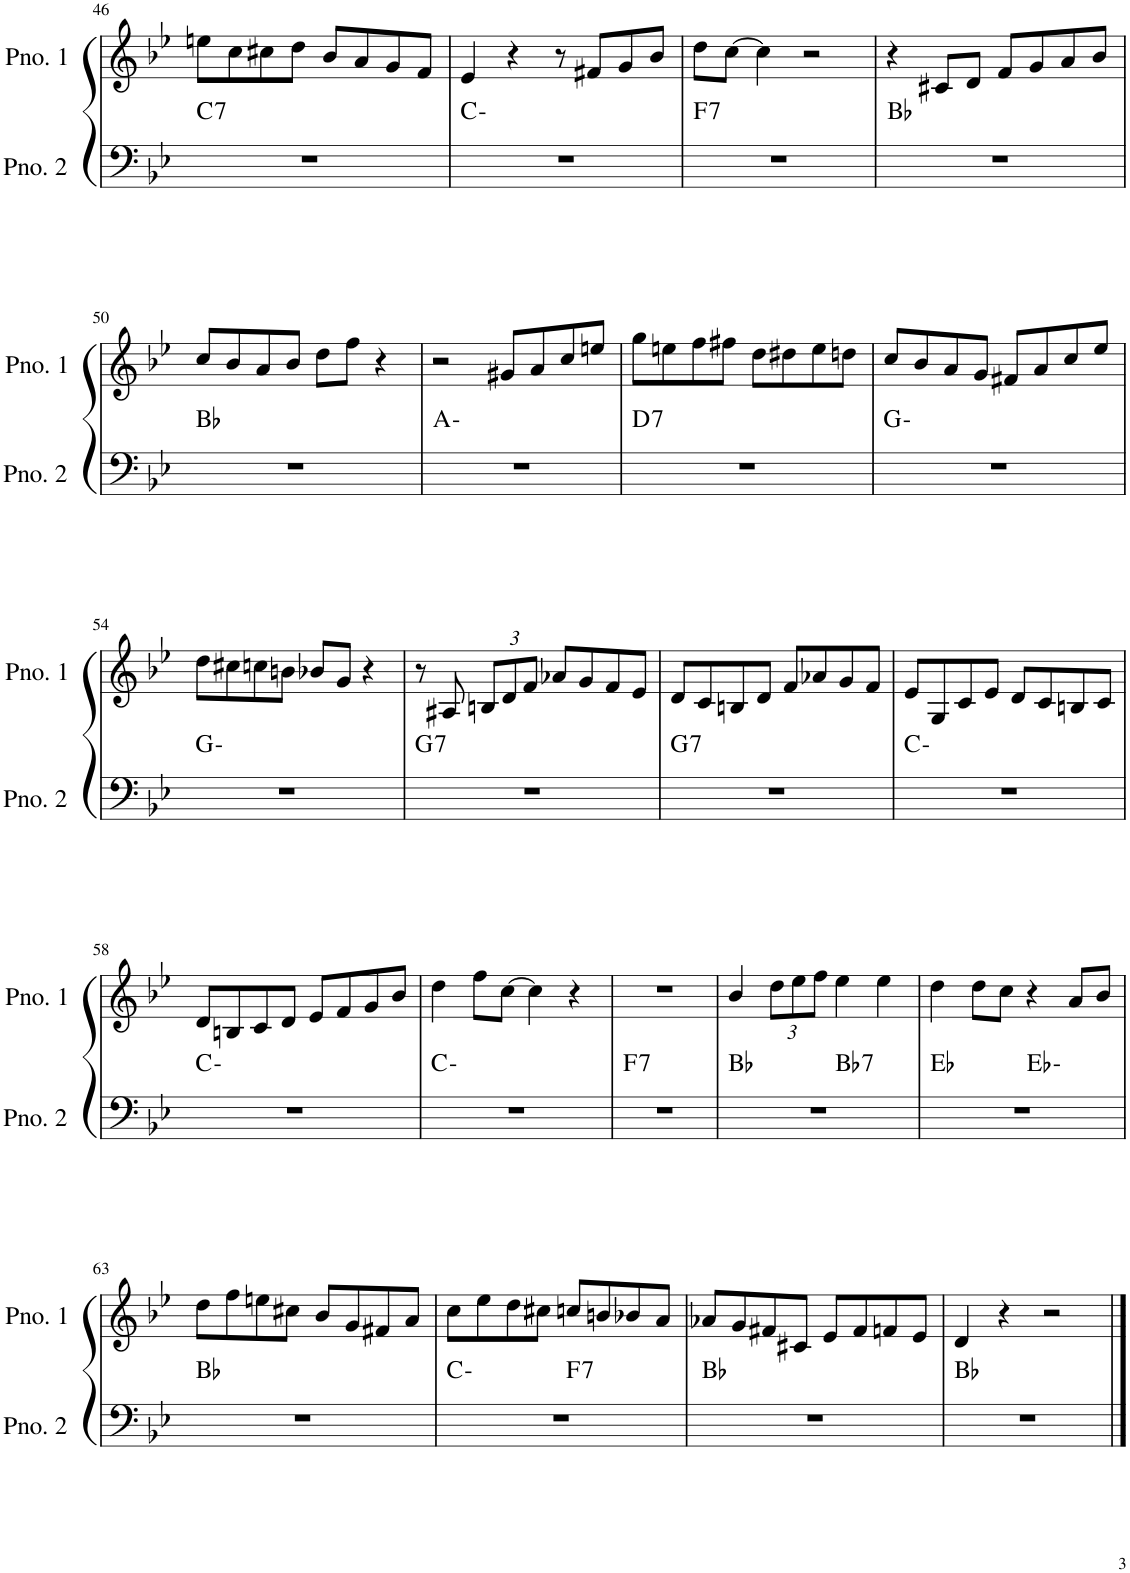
**kern	**harte	**kern
*part2	*part2	*part1
*staff2	*	*staff1
*I"ピアノ 2	*	*I"ピアノ 1
!!LO:PB:g=z
*clefF4	*	*clefG2
*k[b-e-]	*	*k[b-e-]
*M4/4	*	*M4/4
=46	=46	=46
!	!LO:H:kt=7	!
1r	C:7	8een\L
.	.	8cc\
.	.	8cc#X\
.	.	8dd\J
.	.	8b-/L
.	.	8a/
.	.	8g/
.	.	8f/J
=47	=47	=47
1r	C:min	4e-/
.	.	4r
.	.	8r
.	.	8f#X/L
.	.	8g/
.	.	8b-/J
=48	=48	=48
!	!LO:H:kt=7	!
1r	F:7	8dd\L
.	.	[8cc\J
.	.	4cc\]
.	.	2r
=49	=49	=49
1r	Bb:maj	4r
.	.	8c#X/L
.	.	8d/J
.	.	8f/L
.	.	8g/
.	.	8a/
.	.	8b-/J
!!LO:LB:g=z
=50	=50	=50
1r	Bb:maj	8cc/L
.	.	8b-/
.	.	8a/
.	.	8b-/J
.	.	8dd\L
.	.	8ff\J
.	.	4r
=51	=51	=51
1r	A:min	2r
.	.	8g#X/L
.	.	8a/
.	.	8cc/
.	.	8een/J
=52	=52	=52
!	!LO:H:kt=7	!
1r	D:7	8gg\L
.	.	8een\
.	.	8ff\
.	.	8ff#X\J
.	.	8dd\L
.	.	8dd#X\
.	.	8ee\
.	.	8ddn\J
=53	=53	=53
1r	G:min	8cc/L
.	.	8b-/
.	.	8a/
.	.	8g/J
.	.	8f#X/L
.	.	8a/
.	.	8cc/
.	.	8ee-/J
!!LO:LB:g=z
=54	=54	=54
1r	G:min	8dd\L
.	.	8cc#X\
.	.	8ccn\
.	.	8bn\J
.	.	8b-X/L
.	.	8g/J
.	.	4r
=55	=55	=55
!	!LO:H:kt=7	!
1r	G:7	8r
.	.	8A#X/
*	*	*Xbrackettup
.	.	12Bn/L
.	.	12d/
.	.	12f/J
.	.	8a-X/L
.	.	8g/
.	.	8f/
.	.	8e-/J
=56	=56	=56
!	!LO:H:kt=7	!
1r	G:7	8d/L
.	.	8c/
.	.	8Bn/
.	.	8d/J
.	.	8f/L
.	.	8a-X/
.	.	8g/
.	.	8f/J
=57	=57	=57
1r	C:min	8e-/L
.	.	8G/
.	.	8c/
.	.	8e-/J
.	.	8d/L
.	.	8c/
.	.	8Bn/
.	.	8c/J
!!LO:LB:g=z
=58	=58	=58
1r	C:min	8d/L
.	.	8Bn/
.	.	8c/
.	.	8d/J
.	.	8e-/L
.	.	8f/
.	.	8g/
.	.	8b-/J
=59	=59	=59
1r	C:min	4dd\
.	.	8ff\L
.	.	[8cc\J
.	.	4cc\]
.	.	4r
=60	=60	=60
!	!LO:H:kt=7	!
1r	F:7	1r
=61	=61	=61
*^	*	*
1r	2ryy	Bb:maj	4b-/
.	.	.	12dd\L
.	.	.	12ee-\
.	.	.	12ff\J
!	!	!LO:H:kt=7	!
.	2ryy	Bb:7	4ee-\
.	.	.	4ee-\
=62	=62	=62	=62
1r	2ryy	Eb:maj	4dd\
.	.	.	8dd\L
.	.	.	8cc\J
.	2ryy	Eb:min	4r
.	.	.	8a/L
.	.	.	8b-/J
*v	*v	*	*
!!LO:LB:g=z
=63	=63	=63
1r	Bb:maj	8dd\L
.	.	8ff\
.	.	8een\
.	.	8cc#X\J
.	.	8b-/L
.	.	8g/
.	.	8f#X/
.	.	8a/J
=64	=64	=64
*^	*	*
1r	2ryy	C:min	8cc\L
.	.	.	8ee-\
.	.	.	8dd\
.	.	.	8cc#X\J
!	!	!LO:H:kt=7	!
.	2ryy	F:7	8ccn/L
.	.	.	8bn/
.	.	.	8b-X/
.	.	.	8a/J
*v	*v	*	*
=65	=65	=65
1r	Bb:maj	8a-X/L
.	.	8g/
.	.	8f#X/
.	.	8c#X/J
.	.	8e-/L
.	.	8f#/
.	.	8fn/
.	.	8e-/J
=66	=66	=66
1r	Bb:maj	4d/
.	.	4r
.	.	2r
==	==	==
*-	*-	*-
